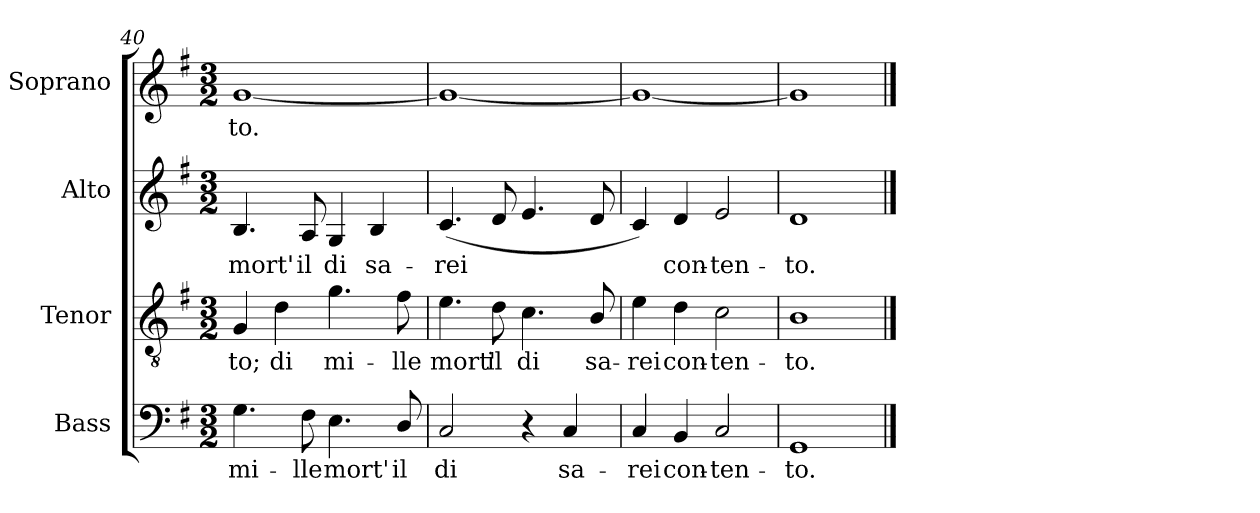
**kern	**text	**kern	**text	**kern	**text	**kern	**text
*part4	*part4	*part3	*part3	*part2	*part2	*part1	*part1
*staff4	*staff4	*staff3	*staff3	*staff2	*staff2	*staff1	*staff1
*I"Bass	*	*I"Tenor	*	*I"Alto	*	*I"Soprano	*
*I'B.	*	*I'T.	*	*I'A.	*	*I'S.	*
*clefF4	*	*clefGv2	*	*clefG2	*	*clefG2	*
*	*	*ITrd7c12	*	*	*	*	*
*k[f#]	*	*k[f#]	*	*k[f#]	*	*k[f#]	*
*G:	*	*G:	*	*G:	*	*G:	*
*M3/2	*	*M3/2	*	*M3/2	*	*M3/2	*
=40	=40	=40	=40	=40	=40	=40	=40
!	!LO:LY:b:color=#000000	!	!	!	!	!	!
!	!	!	!LO:LY:b:color=#000000	!	!	!	!
!	!	!	!	!	!LO:LY:b:color=#000000	!	!
!	!	!	!	!	!	!	!LO:LY:b:color=#000000
4.Gi\	mi-	4GGi/	-to;	4.Bi/	mort'	[<1gi	-to.
!	!	!	!LO:LY:b:color=#000000	!	!	!	!
.	.	4Di\	di	.	.	.	.
!	!LO:LY:b:color=#000000	!	!	!	!	!	!
!	!	!	!	!	!LO:LY:b:color=#000000	!	!
8F#i\	-lle	.	.	8Ai/	il	.	.
!	!LO:LY:b:color=#000000	!	!	!	!	!	!
!	!	!	!LO:LY:b:color=#000000	!	!	!	!
!	!	!	!	!	!LO:LY:b:color=#000000	!	!
4.Ei\	mort'	4.Gi\	mi-	4Gi/	di	.	.
!	!	!	!	!	!LO:LY:b:color=#000000	!	!
.	.	.	.	4Bi/	sa-	.	.
!	!LO:LY:b:color=#000000	!	!	!	!	!	!
!	!	!	!LO:LY:b:color=#000000	!	!	!	!
8Di/	il	8F#i\	-lle	.	.	.	.
=41	=41	=41	=41	=41	=41	=41	=41
!	!LO:LY:b:color=#000000	!	!	!	!	!	!
!	!	!	!LO:LY:b:color=#000000	!	!	!	!
!	!	!	!	!	!LO:LY:b:color=#000000	!	!
2Ci/	di	4.Ei\	mort'	(4.ci/	-rei	1gi_<	.
!	!	!	!LO:LY:b:color=#000000	!	!	!	!
.	.	8Di\	il	8di/	.	.	.
!	!	!	!LO:LY:b:color=#000000	!	!	!	!
4r	.	4.Ci\	di	4.ei/	.	.	.
!	!LO:LY:b:color=#000000	!	!	!	!	!	!
4Ci/	sa-	.	.	.	.	.	.
!	!	!	!LO:LY:b:color=#000000	!	!	!	!
.	.	8BBi/	sa-	8di/	.	.	.
=42	=42	=42	=42	=42	=42	=42	=42
!	!LO:LY:b:color=#000000	!	!	!	!	!	!
!	!	!	!LO:LY:b:color=#000000	!	!	!	!
4Ci/	-rei	4Ei\	-rei	4ci/)	.	1gi_<	.
!	!LO:LY:b:color=#000000	!	!	!	!	!	!
!	!	!	!LO:LY:b:color=#000000	!	!	!	!
!	!	!	!	!	!LO:LY:b:color=#000000	!	!
4BBi/	con-	4Di\	con-	4di/	con-	.	.
!	!LO:LY:b:color=#000000	!	!	!	!	!	!
!	!	!	!LO:LY:b:color=#000000	!	!	!	!
!	!	!	!	!	!LO:LY:b:color=#000000	!	!
2Ci/	-ten-	2Ci\	-ten-	2ei/	-ten-	.	.
=43	=43	=43	=43	=43	=43	=43	=43
!	!LO:LY:b:color=#000000	!	!	!	!	!	!
!	!	!	!LO:LY:b:color=#000000	!	!	!	!
!	!	!	!	!	!LO:LY:b:color=#000000	!	!
1GGi	-to.	1BBi	-to.	1di	-to.	1gi]	.
==	==	==	==	==	==	==	==
*-	*-	*-	*-	*-	*-	*-	*-
